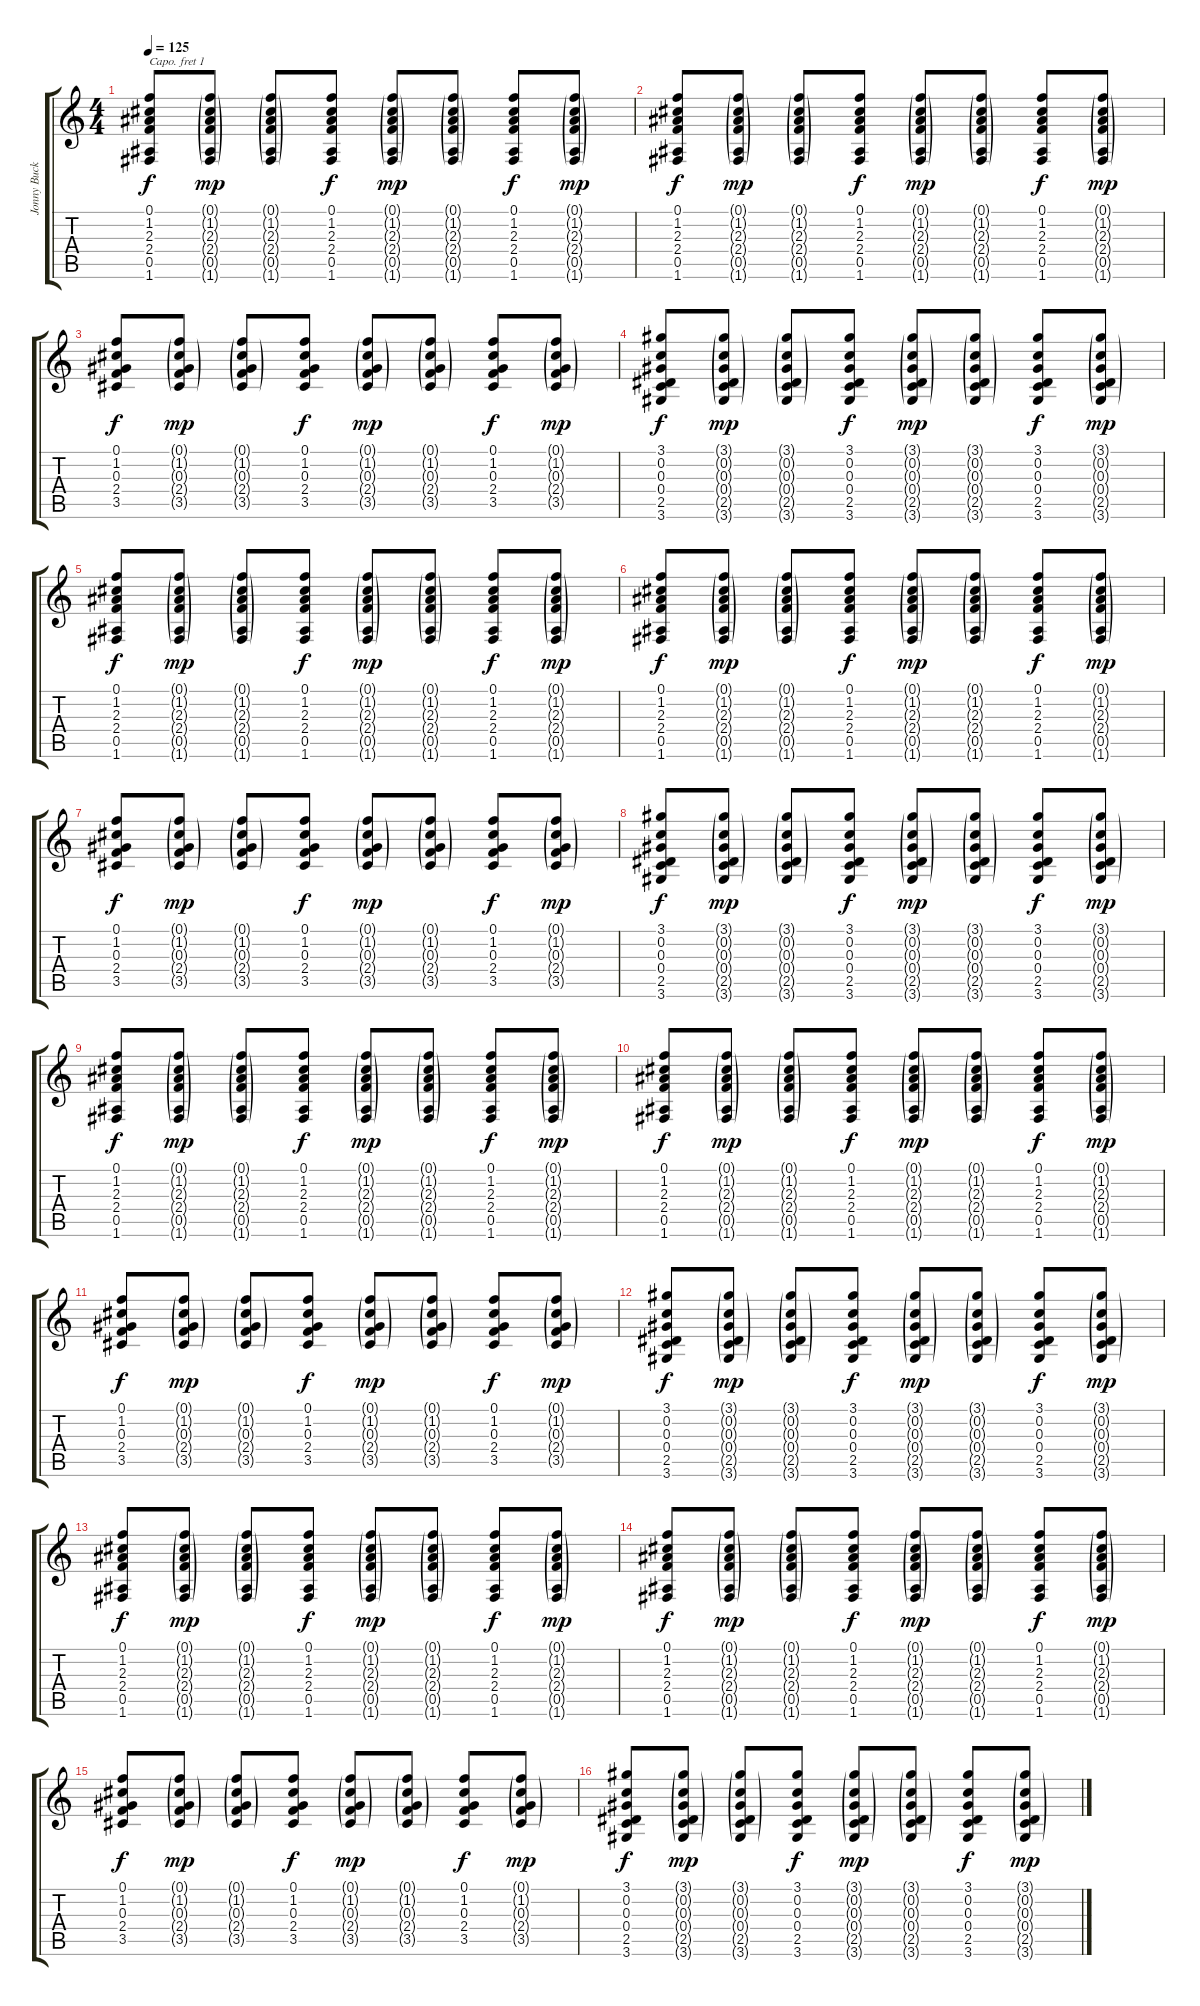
\track ("Jonny Buckland" "Jonny Buck") {instrument acousticguitarsteel}
\staff {score tabs}
\capo 1
\tuning (E4 B3 G3 D3 A2 E2) {hide}
\ts (4 4)
\tempo 125
\clef g2
\ks c
(0.1 1.2 2.3 2.4 0.5 1.6).8{dy f} (0.1{g} 1.2{g} 2.3{g} 2.4{g} 0.5{g} 1.6{g}).8{dy mp} (0.1{g} 1.2{g} 2.3{g} 2.4{g} 0.5{g} 1.6{g}).8 (0.1 1.2 2.3 2.4 0.5 1.6).8{dy f} (0.1{g} 1.2{g} 2.3{g} 2.4{g} 0.5{g} 1.6{g}).8{dy mp} (0.1{g} 1.2{g} 2.3{g} 2.4{g} 0.5{g} 1.6{g}).8 (0.1 1.2 2.3 2.4 0.5 1.6).8{dy f} (0.1{g} 1.2{g} 2.3{g} 2.4{g} 0.5{g} 1.6{g}).8{dy mp} |
(0.1 1.2 2.3 2.4 0.5 1.6).8{dy f} (0.1{g} 1.2{g} 2.3{g} 2.4{g} 0.5{g} 1.6{g}).8{dy mp} (0.1{g} 1.2{g} 2.3{g} 2.4{g} 0.5{g} 1.6{g}).8 (0.1 1.2 2.3 2.4 0.5 1.6).8{dy f} (0.1{g} 1.2{g} 2.3{g} 2.4{g} 0.5{g} 1.6{g}).8{dy mp} (0.1{g} 1.2{g} 2.3{g} 2.4{g} 0.5{g} 1.6{g}).8 (0.1 1.2 2.3 2.4 0.5 1.6).8{dy f} (0.1{g} 1.2{g} 2.3{g} 2.4{g} 0.5{g} 1.6{g}).8{dy mp} |
(0.1 1.2 0.3 2.4 3.5).8{dy f} (0.1{g} 1.2{g} 0.3{g} 2.4{g} 3.5{g}).8{dy mp} (0.1{g} 1.2{g} 0.3{g} 2.4{g} 3.5{g}).8 (0.1 1.2 0.3 2.4 3.5).8{dy f} (0.1{g} 1.2{g} 0.3{g} 2.4{g} 3.5{g}).8{dy mp} (0.1{g} 1.2{g} 0.3{g} 2.4{g} 3.5{g}).8 (0.1 1.2 0.3 2.4 3.5).8{dy f} (0.1{g} 1.2{g} 0.3{g} 2.4{g} 3.5{g}).8{dy mp} |
(3.1 0.2 0.3 0.4 2.5 3.6).8{dy f} (3.1{g} 0.2{g} 0.3{g} 0.4{g} 2.5{g} 3.6{g}).8{dy mp} (3.1{g} 0.2{g} 0.3{g} 0.4{g} 2.5{g} 3.6{g}).8 (3.1 0.2 0.3 0.4 2.5 3.6).8{dy f} (3.1{g} 0.2{g} 0.3{g} 0.4{g} 2.5{g} 3.6{g}).8{dy mp} (3.1{g} 0.2{g} 0.3{g} 0.4{g} 2.5{g} 3.6{g}).8 (3.1 0.2 0.3 0.4 2.5 3.6).8{dy f} (3.1{g} 0.2{g} 0.3{g} 0.4{g} 2.5{g} 3.6{g}).8{dy mp} |
(0.1 1.2 2.3 2.4 0.5 1.6).8{dy f} (0.1{g} 1.2{g} 2.3{g} 2.4{g} 0.5{g} 1.6{g}).8{dy mp} (0.1{g} 1.2{g} 2.3{g} 2.4{g} 0.5{g} 1.6{g}).8 (0.1 1.2 2.3 2.4 0.5 1.6).8{dy f} (0.1{g} 1.2{g} 2.3{g} 2.4{g} 0.5{g} 1.6{g}).8{dy mp} (0.1{g} 1.2{g} 2.3{g} 2.4{g} 0.5{g} 1.6{g}).8 (0.1 1.2 2.3 2.4 0.5 1.6).8{dy f} (0.1{g} 1.2{g} 2.3{g} 2.4{g} 0.5{g} 1.6{g}).8{dy mp} |
(0.1 1.2 2.3 2.4 0.5 1.6).8{dy f} (0.1{g} 1.2{g} 2.3{g} 2.4{g} 0.5{g} 1.6{g}).8{dy mp} (0.1{g} 1.2{g} 2.3{g} 2.4{g} 0.5{g} 1.6{g}).8 (0.1 1.2 2.3 2.4 0.5 1.6).8{dy f} (0.1{g} 1.2{g} 2.3{g} 2.4{g} 0.5{g} 1.6{g}).8{dy mp} (0.1{g} 1.2{g} 2.3{g} 2.4{g} 0.5{g} 1.6{g}).8 (0.1 1.2 2.3 2.4 0.5 1.6).8{dy f} (0.1{g} 1.2{g} 2.3{g} 2.4{g} 0.5{g} 1.6{g}).8{dy mp} |
(0.1 1.2 0.3 2.4 3.5).8{dy f} (0.1{g} 1.2{g} 0.3{g} 2.4{g} 3.5{g}).8{dy mp} (0.1{g} 1.2{g} 0.3{g} 2.4{g} 3.5{g}).8 (0.1 1.2 0.3 2.4 3.5).8{dy f} (0.1{g} 1.2{g} 0.3{g} 2.4{g} 3.5{g}).8{dy mp} (0.1{g} 1.2{g} 0.3{g} 2.4{g} 3.5{g}).8 (0.1 1.2 0.3 2.4 3.5).8{dy f} (0.1{g} 1.2{g} 0.3{g} 2.4{g} 3.5{g}).8{dy mp} |
(3.1 0.2 0.3 0.4 2.5 3.6).8{dy f} (3.1{g} 0.2{g} 0.3{g} 0.4{g} 2.5{g} 3.6{g}).8{dy mp} (3.1{g} 0.2{g} 0.3{g} 0.4{g} 2.5{g} 3.6{g}).8 (3.1 0.2 0.3 0.4 2.5 3.6).8{dy f} (3.1{g} 0.2{g} 0.3{g} 0.4{g} 2.5{g} 3.6{g}).8{dy mp} (3.1{g} 0.2{g} 0.3{g} 0.4{g} 2.5{g} 3.6{g}).8 (3.1 0.2 0.3 0.4 2.5 3.6).8{dy f} (3.1{g} 0.2{g} 0.3{g} 0.4{g} 2.5{g} 3.6{g}).8{dy mp} |
(0.1 1.2 2.3 2.4 0.5 1.6).8{dy f} (0.1{g} 1.2{g} 2.3{g} 2.4{g} 0.5{g} 1.6{g}).8{dy mp} (0.1{g} 1.2{g} 2.3{g} 2.4{g} 0.5{g} 1.6{g}).8 (0.1 1.2 2.3 2.4 0.5 1.6).8{dy f} (0.1{g} 1.2{g} 2.3{g} 2.4{g} 0.5{g} 1.6{g}).8{dy mp} (0.1{g} 1.2{g} 2.3{g} 2.4{g} 0.5{g} 1.6{g}).8 (0.1 1.2 2.3 2.4 0.5 1.6).8{dy f} (0.1{g} 1.2{g} 2.3{g} 2.4{g} 0.5{g} 1.6{g}).8{dy mp} |
(0.1 1.2 2.3 2.4 0.5 1.6).8{dy f} (0.1{g} 1.2{g} 2.3{g} 2.4{g} 0.5{g} 1.6{g}).8{dy mp} (0.1{g} 1.2{g} 2.3{g} 2.4{g} 0.5{g} 1.6{g}).8 (0.1 1.2 2.3 2.4 0.5 1.6).8{dy f} (0.1{g} 1.2{g} 2.3{g} 2.4{g} 0.5{g} 1.6{g}).8{dy mp} (0.1{g} 1.2{g} 2.3{g} 2.4{g} 0.5{g} 1.6{g}).8 (0.1 1.2 2.3 2.4 0.5 1.6).8{dy f} (0.1{g} 1.2{g} 2.3{g} 2.4{g} 0.5{g} 1.6{g}).8{dy mp} |
(0.1 1.2 0.3 2.4 3.5).8{dy f} (0.1{g} 1.2{g} 0.3{g} 2.4{g} 3.5{g}).8{dy mp} (0.1{g} 1.2{g} 0.3{g} 2.4{g} 3.5{g}).8 (0.1 1.2 0.3 2.4 3.5).8{dy f} (0.1{g} 1.2{g} 0.3{g} 2.4{g} 3.5{g}).8{dy mp} (0.1{g} 1.2{g} 0.3{g} 2.4{g} 3.5{g}).8 (0.1 1.2 0.3 2.4 3.5).8{dy f} (0.1{g} 1.2{g} 0.3{g} 2.4{g} 3.5{g}).8{dy mp} |
(3.1 0.2 0.3 0.4 2.5 3.6).8{dy f} (3.1{g} 0.2{g} 0.3{g} 0.4{g} 2.5{g} 3.6{g}).8{dy mp} (3.1{g} 0.2{g} 0.3{g} 0.4{g} 2.5{g} 3.6{g}).8 (3.1 0.2 0.3 0.4 2.5 3.6).8{dy f} (3.1{g} 0.2{g} 0.3{g} 0.4{g} 2.5{g} 3.6{g}).8{dy mp} (3.1{g} 0.2{g} 0.3{g} 0.4{g} 2.5{g} 3.6{g}).8 (3.1 0.2 0.3 0.4 2.5 3.6).8{dy f} (3.1{g} 0.2{g} 0.3{g} 0.4{g} 2.5{g} 3.6{g}).8{dy mp} |
(0.1 1.2 2.3 2.4 0.5 1.6).8{dy f} (0.1{g} 1.2{g} 2.3{g} 2.4{g} 0.5{g} 1.6{g}).8{dy mp} (0.1{g} 1.2{g} 2.3{g} 2.4{g} 0.5{g} 1.6{g}).8 (0.1 1.2 2.3 2.4 0.5 1.6).8{dy f} (0.1{g} 1.2{g} 2.3{g} 2.4{g} 0.5{g} 1.6{g}).8{dy mp} (0.1{g} 1.2{g} 2.3{g} 2.4{g} 0.5{g} 1.6{g}).8 (0.1 1.2 2.3 2.4 0.5 1.6).8{dy f} (0.1{g} 1.2{g} 2.3{g} 2.4{g} 0.5{g} 1.6{g}).8{dy mp} |
(0.1 1.2 2.3 2.4 0.5 1.6).8{dy f} (0.1{g} 1.2{g} 2.3{g} 2.4{g} 0.5{g} 1.6{g}).8{dy mp} (0.1{g} 1.2{g} 2.3{g} 2.4{g} 0.5{g} 1.6{g}).8 (0.1 1.2 2.3 2.4 0.5 1.6).8{dy f} (0.1{g} 1.2{g} 2.3{g} 2.4{g} 0.5{g} 1.6{g}).8{dy mp} (0.1{g} 1.2{g} 2.3{g} 2.4{g} 0.5{g} 1.6{g}).8 (0.1 1.2 2.3 2.4 0.5 1.6).8{dy f} (0.1{g} 1.2{g} 2.3{g} 2.4{g} 0.5{g} 1.6{g}).8{dy mp} |
(0.1 1.2 0.3 2.4 3.5).8{dy f} (0.1{g} 1.2{g} 0.3{g} 2.4{g} 3.5{g}).8{dy mp} (0.1{g} 1.2{g} 0.3{g} 2.4{g} 3.5{g}).8 (0.1 1.2 0.3 2.4 3.5).8{dy f} (0.1{g} 1.2{g} 0.3{g} 2.4{g} 3.5{g}).8{dy mp} (0.1{g} 1.2{g} 0.3{g} 2.4{g} 3.5{g}).8 (0.1 1.2 0.3 2.4 3.5).8{dy f} (0.1{g} 1.2{g} 0.3{g} 2.4{g} 3.5{g}).8{dy mp} |
(3.1 0.2 0.3 0.4 2.5 3.6).8{dy f} (3.1{g} 0.2{g} 0.3{g} 0.4{g} 2.5{g} 3.6{g}).8{dy mp} (3.1{g} 0.2{g} 0.3{g} 0.4{g} 2.5{g} 3.6{g}).8 (3.1 0.2 0.3 0.4 2.5 3.6).8{dy f} (3.1{g} 0.2{g} 0.3{g} 0.4{g} 2.5{g} 3.6{g}).8{dy mp} (3.1{g} 0.2{g} 0.3{g} 0.4{g} 2.5{g} 3.6{g}).8 (3.1 0.2 0.3 0.4 2.5 3.6).8{dy f} (3.1{g} 0.2{g} 0.3{g} 0.4{g} 2.5{g} 3.6{g}).8{dy mp}
